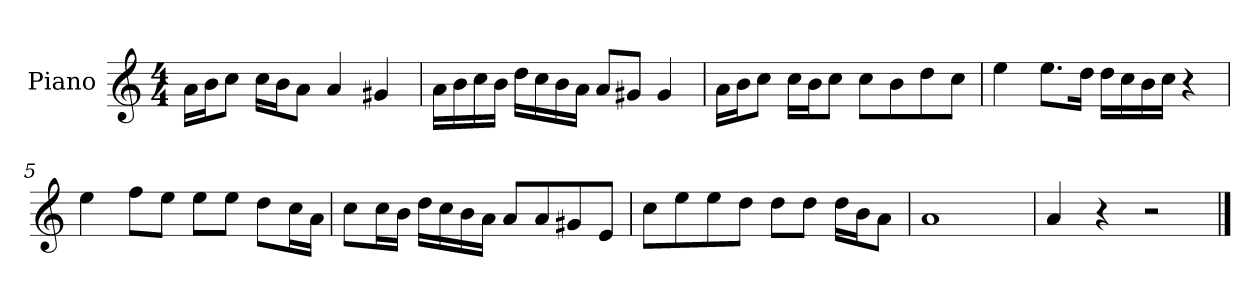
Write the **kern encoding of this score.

**kern
*part1
*staff1
*I"Piano
*I'P-no
*clefG2
*k[]
*M4/4
*MM90
=1
16a\LL
16b\J
8cc\J
16cc\LL
16b\J
8a\J
4a/
4g#X/
=2
16a\LL
16b\
16cc\
16b\JJ
16dd\LL
16cc\
16b\
16a\JJ
8a/L
8g#X/J
4g#/
=3
16a\LL
16b\J
8cc\J
16cc\LL
16b\J
8cc\J
8cc\L
8b\
8dd\
8cc\J
=4
4ee\
8.ee\L
16dd\Jk
16dd\LL
16cc\
16b\
16cc\JJ
4r
!!LO:LB:g=z
=5
4ee\
8ff\L
8ee\J
8ee\L
8ee\J
8dd\L
16cc\L
16a\JJ
=6
8cc\L
16cc\L
16b\JJ
16dd\LL
16cc\
16b\
16a\JJ
8a/L
8a/
8g#X/
8e/J
=7
8cc\L
8ee\
8ee\
8dd\J
8dd\L
8dd\J
16dd\LL
16b\J
8a\J
=8
1a
=9
4a/
4r
2r
==
*-
